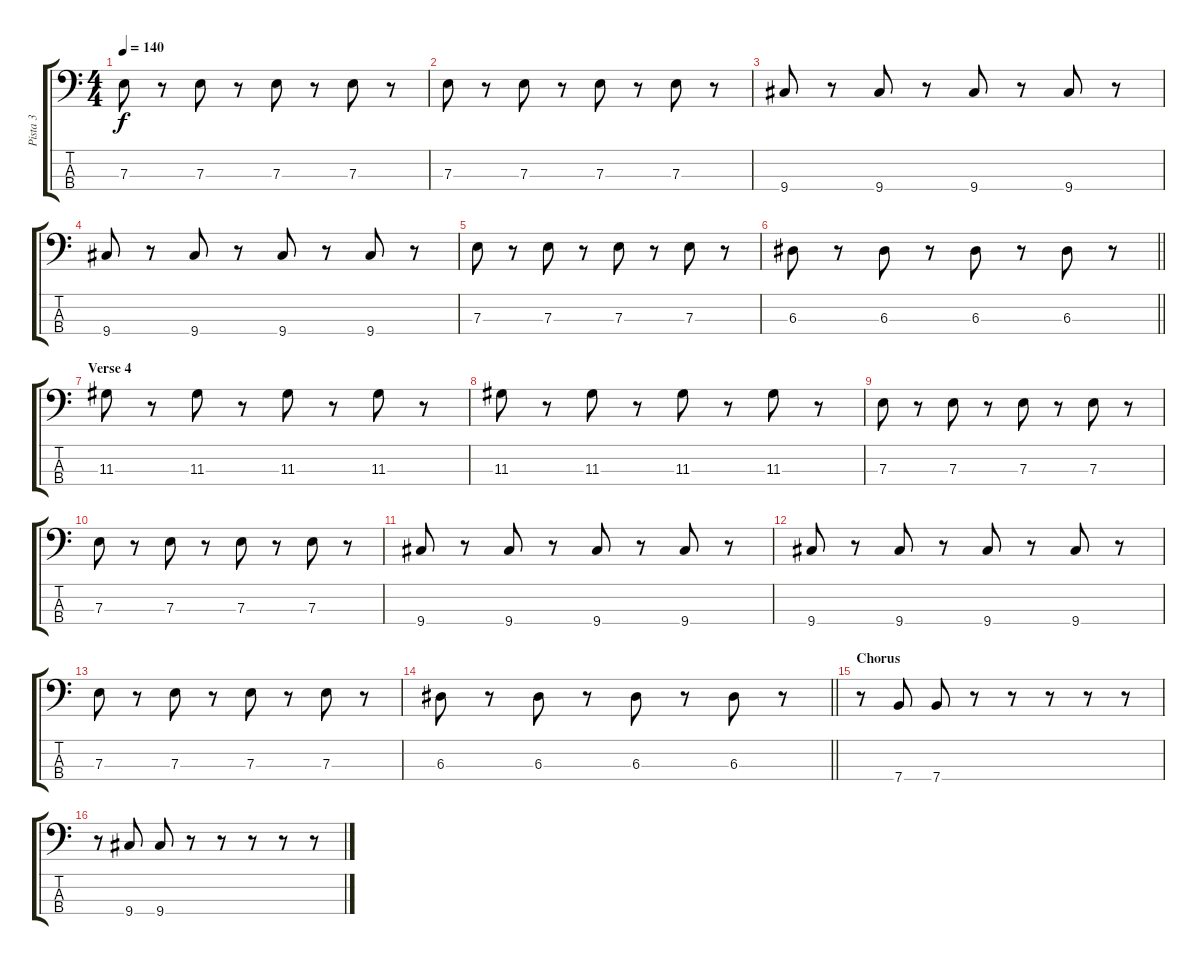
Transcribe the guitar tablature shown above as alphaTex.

\track ("Pista 3" "Pista 3") {instrument electricbasspick}
\staff {score tabs}
\tuning (G2 D2 A1 E1) {hide}
\ts (4 4)
\tempo 140
\clef f4
\ks c
7.3.8{dy f} r.8 7.3.8 r.8 7.3.8 r.8 7.3.8 r.8 |
7.3.8 r.8 7.3.8 r.8 7.3.8 r.8 7.3.8 r.8 |
9.4.8 r.8 9.4.8 r.8 9.4.8 r.8 9.4.8 r.8 |
9.4.8 r.8 9.4.8 r.8 9.4.8 r.8 9.4.8 r.8 |
7.3.8 r.8 7.3.8 r.8 7.3.8 r.8 7.3.8 r.8 |
\barLineRight lightlight
6.3.8 r.8 6.3.8 r.8 6.3.8 r.8 6.3.8 r.8 |
\section ("" "Verse 4")
11.3.8 r.8 11.3.8 r.8 11.3.8 r.8 11.3.8 r.8 |
11.3.8 r.8 11.3.8 r.8 11.3.8 r.8 11.3.8 r.8 |
7.3.8 r.8 7.3.8 r.8 7.3.8 r.8 7.3.8 r.8 |
7.3.8 r.8 7.3.8 r.8 7.3.8 r.8 7.3.8 r.8 |
9.4.8 r.8 9.4.8 r.8 9.4.8 r.8 9.4.8 r.8 |
9.4.8 r.8 9.4.8 r.8 9.4.8 r.8 9.4.8 r.8 |
7.3.8 r.8 7.3.8 r.8 7.3.8 r.8 7.3.8 r.8 |
\barLineRight lightlight
6.3.8 r.8 6.3.8 r.8 6.3.8 r.8 6.3.8 r.8 |
\section ("" "Chorus")
r.8 7.4.8 7.4.8 r.8 r.8 r.8 r.8 r.8 |
r.8 9.4.8 9.4.8 r.8 r.8 r.8 r.8 r.8
